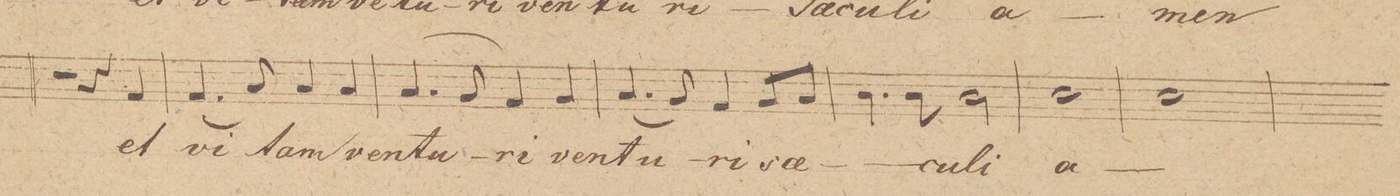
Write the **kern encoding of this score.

**kern	**text	**dynam
*I"Baſso 2do	*	*
*clefF4	*	*
*k[]	*	*
*met(c|)	*	*
*M2/2	*	*
2r	.	.
4r	.	.
4AA/	et	.
=131	=131	=131
(4.AA/	vi-	.
8C/)	.	.
4C/	-tam	.
4C/	ven-	.
=132	=132	=132
(>4.C/	-tu-	.
8BB/	.	.
4AA/)	-ri	.
4BB/	ven-	.
=133	=133	=133
(4.C/	-tu-	.
8BB/)	.	.
4AA/	-ri	.
8BB/L	Sae-	.
8C/J	.	.
=134	=134	=134
4.D\	.	.
8D\	-cu-	.
2D\	-li	.
=135	=135	=135
1E	a-	.
=136	=136	=136
1E	.	.
=137	=137	=137
*-	*-	*-
